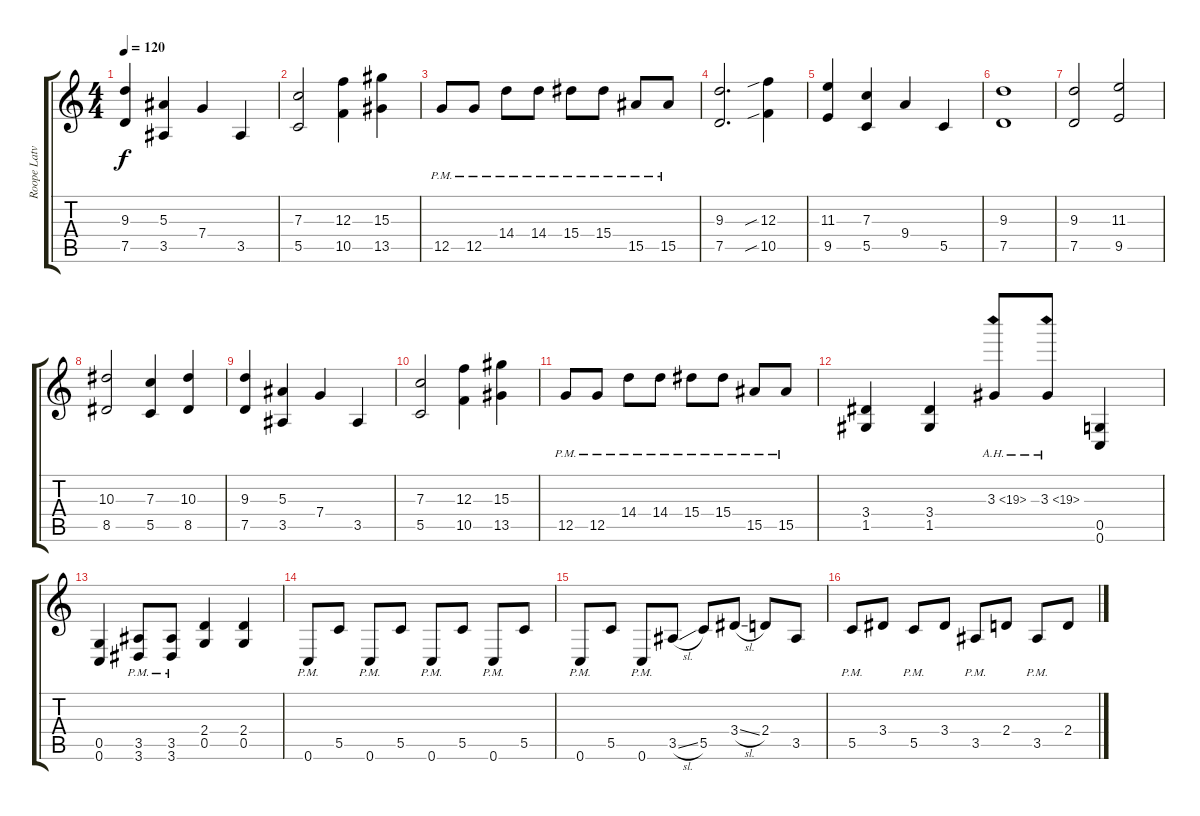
\track ("Roope Latvala - Rhythm Guitar" "Roope Latv") {instrument distortionguitar}
\staff {score tabs}
\tuning (D4 A3 F3 C3 G2 C2) {hide}
\ts (4 4)
\tempo 120
\clef g2
\ks c
(9.3 7.5).4{dy f} (5.3 3.5).4 7.4.4 3.5.4 |
(7.3 5.5).2 (12.3 10.5).4 (15.3 13.5).4 |
12.5{pm}.8 12.5{pm}.8 14.4{pm}.8 14.4{pm}.8 15.4{pm}.8 15.4{pm}.8 15.5{pm}.8 15.5{pm}.8 |
(9.3 7.5).2{d} (12.3{sib} 10.5{sib}).4 |
(11.3 9.5).4 (7.3 5.5).4 9.4.4 5.5.4 |
(9.3 7.5).1 |
(9.3 7.5).2 (11.3 9.5).2 |
(10.3 8.5).2 (7.3 5.5).4 (10.3 8.5).4 |
(9.3 7.5).4 (5.3 3.5).4 7.4.4 3.5.4 |
(7.3 5.5).2 (12.3 10.5).4 (15.3 13.5).4 |
12.5{pm}.8 12.5{pm}.8 14.4{pm}.8 14.4{pm}.8 15.4{pm}.8 15.4{pm}.8 15.5{pm}.8 15.5{pm}.8 |
(3.4 1.5).4 (3.4 1.5).4 3.3{ah 16}.8 3.3{ah 16}.8 (0.5 0.6).4 |
(0.5 0.6).4 (3.5{pm} 3.6{pm}).8 (3.5{pm} 3.6{pm}).8 (2.4 0.5).4 (2.4 0.5).4 |
0.6{pm}.8 5.5.8 0.6{pm}.8 5.5.8 0.6{pm}.8 5.5.8 0.6{pm}.8 5.5.8 |
0.6{pm}.8 5.5.8 0.6{pm}.8 3.5{sl}.8 5.5.8 3.4{sl}.8 2.4.8 3.5.8 |
5.5{pm}.8 3.4.8 5.5{pm}.8 3.4.8 3.5{pm}.8 2.4.8 3.5{pm}.8 2.4.8
